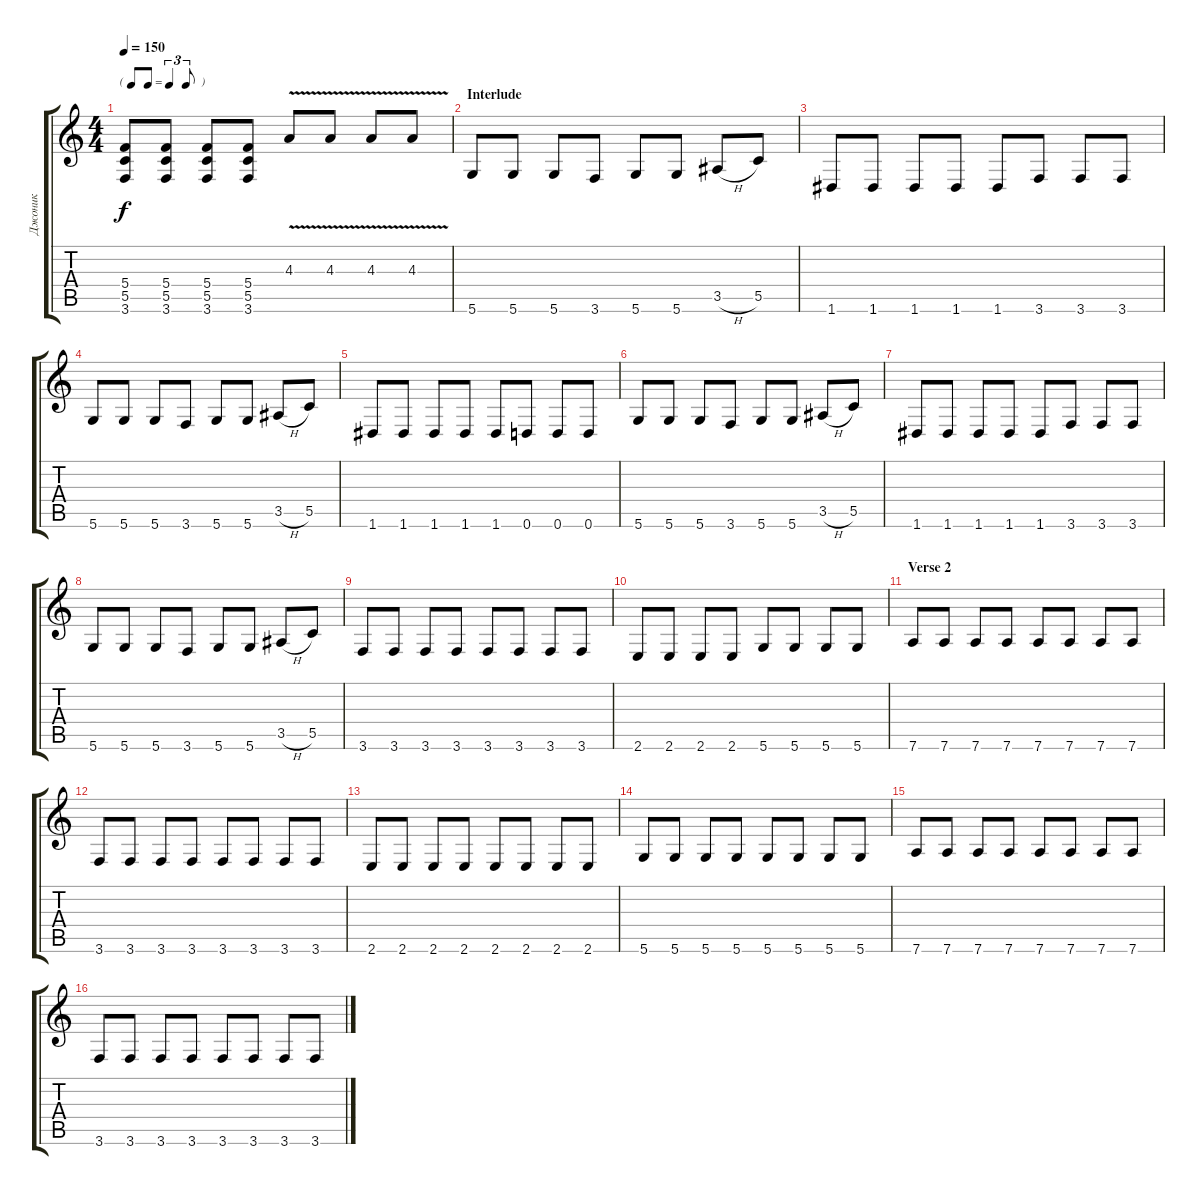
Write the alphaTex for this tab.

\track ("Джоник " "Джоник ") {instrument distortionguitar}
\staff {score tabs}
\tuning (D4 A3 F3 C3 G2 D2) {hide}
\ts (4 4)
\tf triplet8th
\tempo 150
\clef g2
\ks c
(5.4 5.5 3.6).8{dy f} (5.4 5.5 3.6).8 (5.4 5.5 3.6).8 (5.4 5.5 3.6).8 4.3{v}.8 4.3{v}.8 4.3{v}.8 4.3{v}.8 |
\section ("" "Interlude")
5.6.8{volume 14} 5.6.8 5.6.8 3.6.8 5.6.8 5.6.8 3.5{h}.8 5.5.8 |
1.6.8 1.6.8 1.6.8 1.6.8 1.6.8 3.6.8 3.6.8 3.6.8 |
5.6.8 5.6.8 5.6.8 3.6.8 5.6.8 5.6.8 3.5{h}.8 5.5.8 |
1.6.8 1.6.8 1.6.8 1.6.8 1.6.8 0.6.8 0.6.8 0.6.8 |
5.6.8 5.6.8 5.6.8 3.6.8 5.6.8 5.6.8 3.5{h}.8 5.5.8 |
1.6.8 1.6.8 1.6.8 1.6.8 1.6.8 3.6.8 3.6.8 3.6.8 |
5.6.8 5.6.8 5.6.8 3.6.8 5.6.8 5.6.8 3.5{h}.8 5.5.8 |
3.6.8 3.6.8 3.6.8 3.6.8 3.6.8 3.6.8 3.6.8 3.6.8 |
2.6.8 2.6.8 2.6.8 2.6.8 5.6.8 5.6.8 5.6.8 5.6.8 |
\section ("" "Verse 2")
7.6.8 7.6.8 7.6.8 7.6.8 7.6.8 7.6.8 7.6.8 7.6.8 |
3.6.8 3.6.8 3.6.8 3.6.8 3.6.8 3.6.8 3.6.8 3.6.8 |
2.6.8 2.6.8 2.6.8 2.6.8 2.6.8 2.6.8 2.6.8 2.6.8 |
5.6.8 5.6.8 5.6.8 5.6.8 5.6.8 5.6.8 5.6.8 5.6.8 |
7.6.8 7.6.8 7.6.8 7.6.8 7.6.8 7.6.8 7.6.8 7.6.8 |
3.6.8 3.6.8 3.6.8 3.6.8 3.6.8 3.6.8 3.6.8 3.6.8
